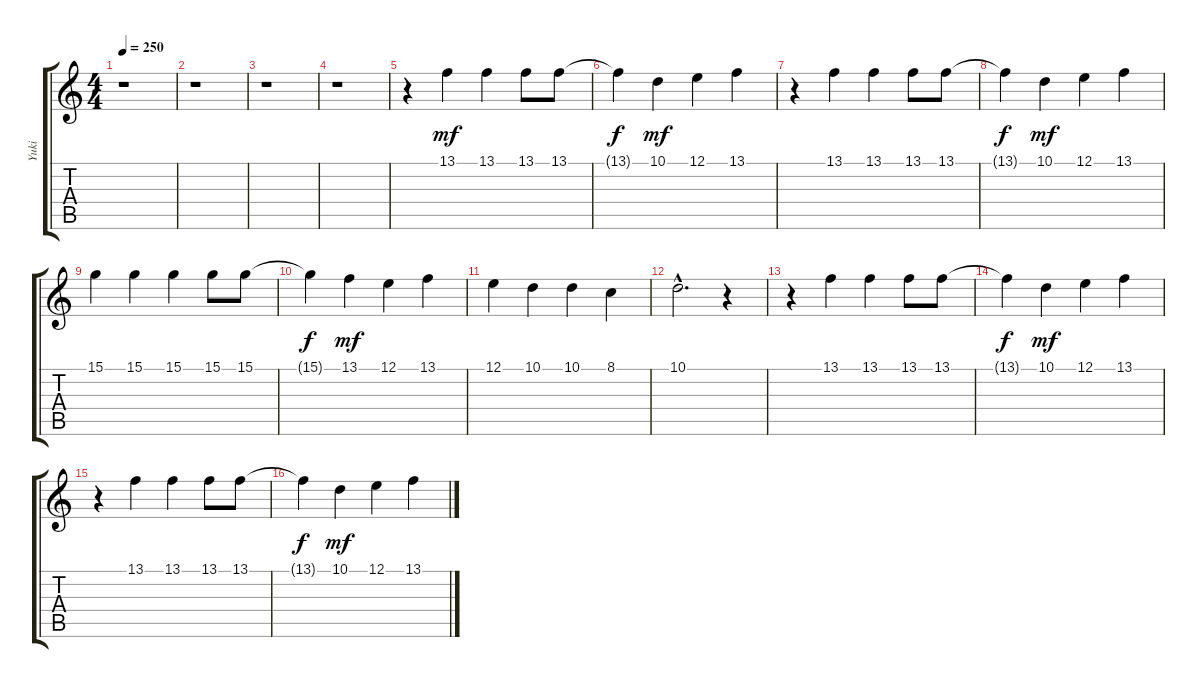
\track ("Yuki" "Yuki") {instrument tenorsax}
\staff {score tabs}
\tuning (E4 B3 G3 D3 A2 E2) {hide}
\ts (4 4)
\tempo 250
\clef g2
\ks c
r.1{dy mf} |
r.1 |
r.1 |
r.1 |
r.4 13.1.4 13.1.4 13.1.8 13.1.8 |
13.1{t}.4{dy f} 10.1.4{dy mf} 12.1.4 13.1.4 |
r.4 13.1.4 13.1.4 13.1.8 13.1.8 |
13.1{t}.4{dy f} 10.1.4{dy mf} 12.1.4 13.1.4 |
15.1.4 15.1.4 15.1.4 15.1.8 15.1.8 |
15.1{t}.4{dy f} 13.1.4{dy mf} 12.1.4 13.1.4 |
12.1.4 10.1.4 10.1.4 8.1.4 |
10.1{hac}.2{d} r.4 |
r.4 13.1.4 13.1.4 13.1.8 13.1.8 |
13.1{t}.4{dy f} 10.1.4{dy mf} 12.1.4 13.1.4 |
r.4 13.1.4 13.1.4 13.1.8 13.1.8 |
13.1{t}.4{dy f} 10.1.4{dy mf} 12.1.4 13.1.4
